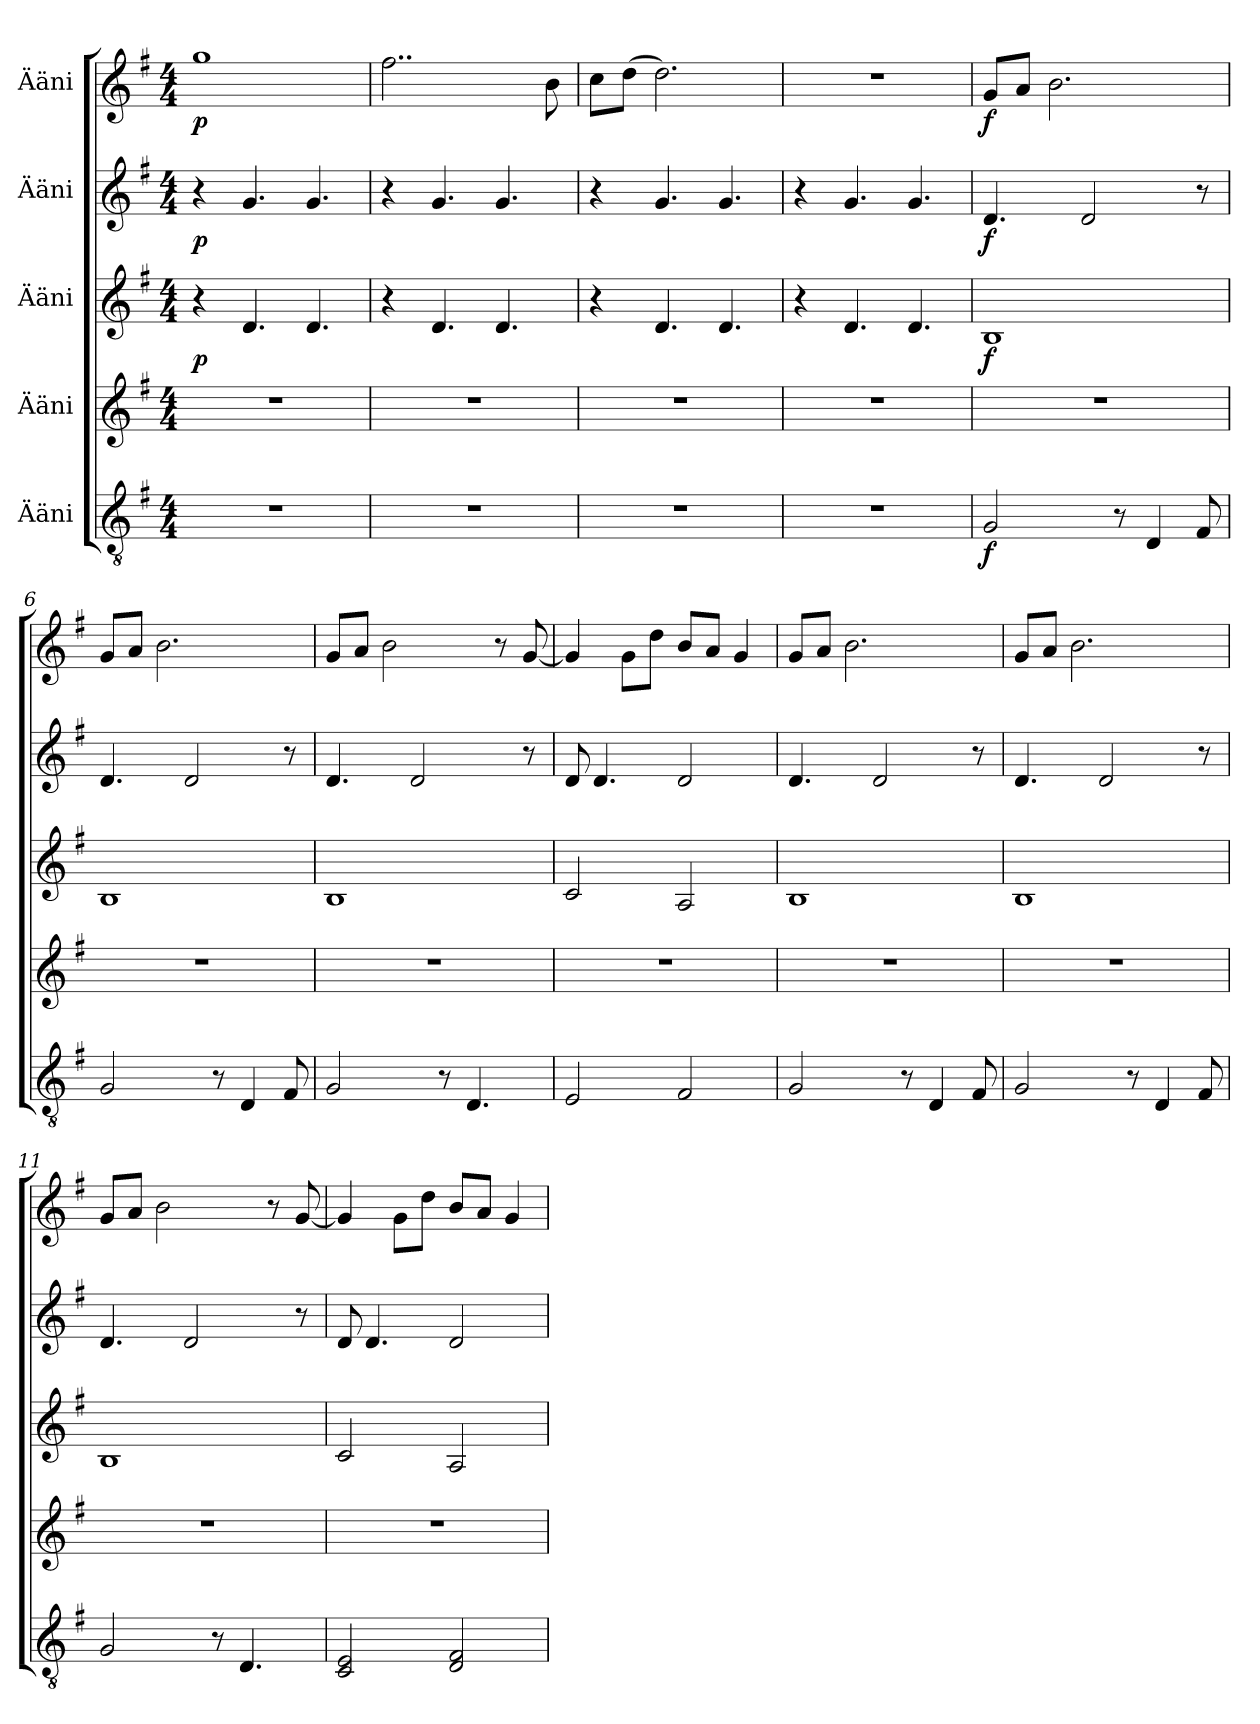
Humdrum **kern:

**kern	**dynam	**kern	**kern	**dynam	**kern	**dynam	**kern	**dynam
*part5	*part5	*part4	*part3	*part3	*part2	*part2	*part1	*part1
*staff5	*staff5	*staff4	*staff3	*staff3	*staff2	*staff2	*staff1	*staff1
*I"Ääni	*	*I"Ääni	*I"Ääni	*	*I"Ääni	*	*I"Ääni	*
*clefGv2	*	*clefG2	*clefG2	*	*clefG2	*	*clefG2	*
*k[f#]	*	*k[f#]	*k[f#]	*	*k[f#]	*	*k[f#]	*
*M4/4	*	*M4/4	*M4/4	*	*M4/4	*	*M4/4	*
=1	=1	=1	=1	=1	=1	=1	=1	=1
!	!	!	!	!LO:DY:b	!	!LO:DY:b	!	!LO:DY:b
1r	.	1r	4r	p	4r	p	1gg	p
.	.	.	4.d/	.	4.g/	.	.	.
.	.	.	4.d/	.	4.g/	.	.	.
=2	=2	=2	=2	=2	=2	=2	=2	=2
1r	.	1r	4r	.	4r	.	2..ff#\	.
.	.	.	4.d/	.	4.g/	.	.	.
.	.	.	4.d/	.	4.g/	.	.	.
.	.	.	.	.	.	.	8b\	.
=3	=3	=3	=3	=3	=3	=3	=3	=3
1r	.	1r	4r	.	4r	.	8cc\L	.
.	.	.	.	.	.	.	(8dd\J	.
.	.	.	4.d/	.	4.g/	.	2.dd\)	.
.	.	.	4.d/	.	4.g/	.	.	.
=4	=4	=4	=4	=4	=4	=4	=4	=4
1r	.	1r	4r	.	4r	.	1r	.
.	.	.	4.d/	.	4.g/	.	.	.
.	.	.	4.d/	.	4.g/	.	.	.
=5	=5	=5	=5	=5	=5	=5	=5	=5
!	!LO:DY:b	!	!	!LO:DY:b	!	!LO:DY:b	!	!LO:DY:b
2G/	f	1r	1B	f	4.d/	f	8g/L	f
.	.	.	.	.	.	.	8a/J	.
.	.	.	.	.	.	.	2.b\	.
.	.	.	.	.	2d/	.	.	.
8r	.	.	.	.	.	.	.	.
4D/	.	.	.	.	.	.	.	.
8F#/	.	.	.	.	8r	.	.	.
=6	=6	=6	=6	=6	=6	=6	=6	=6
2G/	.	1r	1B	.	4.d/	.	8g/L	.
.	.	.	.	.	.	.	8a/J	.
.	.	.	.	.	.	.	2.b\	.
.	.	.	.	.	2d/	.	.	.
8r	.	.	.	.	.	.	.	.
4D/	.	.	.	.	.	.	.	.
8F#/	.	.	.	.	8r	.	.	.
=7	=7	=7	=7	=7	=7	=7	=7	=7
2G/	.	1r	1B	.	4.d/	.	8g/L	.
.	.	.	.	.	.	.	8a/J	.
.	.	.	.	.	.	.	2b\	.
.	.	.	.	.	2d/	.	.	.
8r	.	.	.	.	.	.	.	.
4.D/	.	.	.	.	.	.	.	.
.	.	.	.	.	.	.	8r	.
.	.	.	.	.	8r	.	[8g/	.
!!LO:LB:g=z
=8	=8	=8	=8	=8	=8	=8	=8	=8
2E/	.	1r	2c/	.	8d/	.	4g/]	.
.	.	.	.	.	4.d/	.	.	.
.	.	.	.	.	.	.	8g\L	.
.	.	.	.	.	.	.	8dd\J	.
2F#/	.	.	2A/	.	2d/	.	8b/L	.
.	.	.	.	.	.	.	8a/J	.
.	.	.	.	.	.	.	4g/	.
=9	=9	=9	=9	=9	=9	=9	=9	=9
2G/	.	1r	1B	.	4.d/	.	8g/L	.
.	.	.	.	.	.	.	8a/J	.
.	.	.	.	.	.	.	2.b\	.
.	.	.	.	.	2d/	.	.	.
8r	.	.	.	.	.	.	.	.
4D/	.	.	.	.	.	.	.	.
8F#/	.	.	.	.	8r	.	.	.
=10	=10	=10	=10	=10	=10	=10	=10	=10
2G/	.	1r	1B	.	4.d/	.	8g/L	.
.	.	.	.	.	.	.	8a/J	.
.	.	.	.	.	.	.	2.b\	.
.	.	.	.	.	2d/	.	.	.
8r	.	.	.	.	.	.	.	.
4D/	.	.	.	.	.	.	.	.
8F#/	.	.	.	.	8r	.	.	.
=11	=11	=11	=11	=11	=11	=11	=11	=11
2G/	.	1r	1B	.	4.d/	.	8g/L	.
.	.	.	.	.	.	.	8a/J	.
.	.	.	.	.	.	.	2b\	.
.	.	.	.	.	2d/	.	.	.
8r	.	.	.	.	.	.	.	.
4.D/	.	.	.	.	.	.	.	.
.	.	.	.	.	.	.	8r	.
.	.	.	.	.	8r	.	[8g/	.
=12	=12	=12	=12	=12	=12	=12	=12	=12
2C/ 2E/	.	1r	2c/	.	8d/	.	4g/]	.
.	.	.	.	.	4.d/	.	.	.
.	.	.	.	.	.	.	8g\L	.
.	.	.	.	.	.	.	8dd\J	.
2D/ 2F#/	.	.	2A/	.	2d/	.	8b/L	.
.	.	.	.	.	.	.	8a/J	.
.	.	.	.	.	.	.	4g/	.
=	=	=	=	=	=	=	=	=
*-	*-	*-	*-	*-	*-	*-	*-	*-
